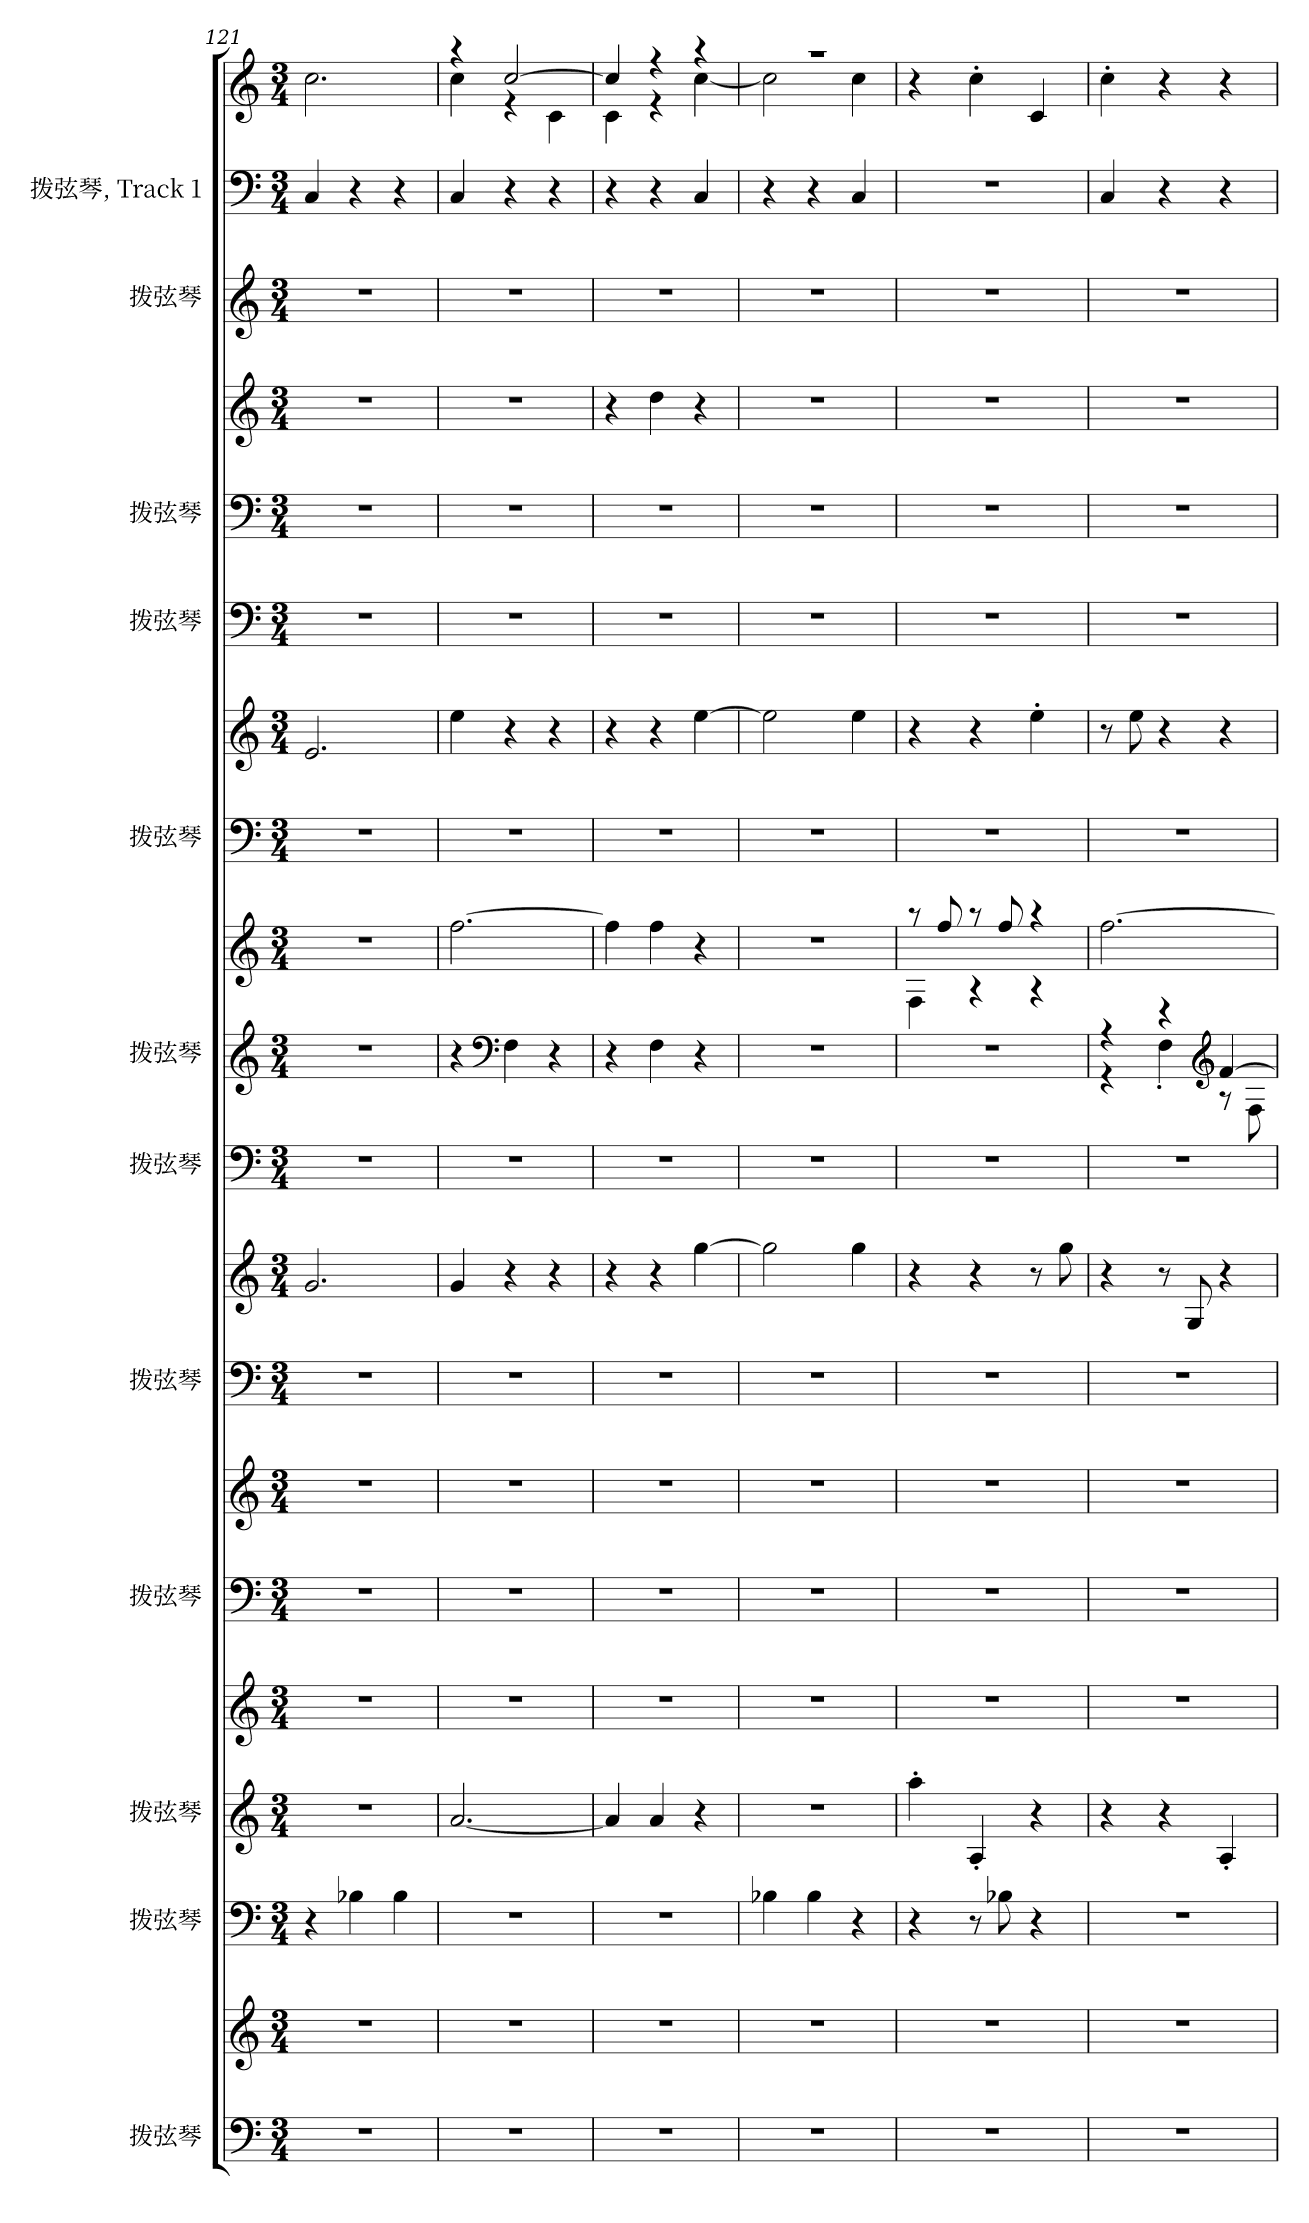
**kern	**kern	**kern	**kern	**kern	**kern	**kern	**kern	**kern	**kern	**kern	**kern	**kern	**kern	**kern	**kern	**kern	**kern	**kern	**kern
*part12	*part12	*part11	*part10	*part10	*part9	*part9	*part8	*part8	*part7	*part6	*part6	*part5	*part5	*part4	*part3	*part3	*part2	*part1	*part1
*staff20	*staff19	*staff18	*staff17	*staff16	*staff15	*staff14	*staff13	*staff12	*staff11	*staff10	*staff9	*staff8	*staff7	*staff6	*staff5	*staff4	*staff3	*staff2	*staff1
*I"拨弦琴	*	*I"拨弦琴	*I"拨弦琴	*	*I"拨弦琴	*	*I"拨弦琴	*	*I"拨弦琴	*I"拨弦琴	*	*I"拨弦琴	*	*I"拨弦琴	*I"拨弦琴	*	*I"拨弦琴	*I"拨弦琴, Track 1	*
*clefF4	*clefG2	*clefF4	*clefG2	*clefG2	*clefF4	*clefG2	*clefF4	*clefG2	*clefF4	*clefG2	*clefG2	*clefF4	*clefG2	*clefF4	*clefF4	*clefG2	*clefG2	*clefF4	*clefG2
*k[]	*k[]	*k[]	*k[]	*k[]	*k[]	*k[]	*k[]	*k[]	*k[]	*k[]	*k[]	*k[]	*k[]	*k[]	*k[]	*k[]	*k[]	*k[]	*k[]
*M3/4	*M3/4	*M3/4	*M3/4	*M3/4	*M3/4	*M3/4	*M3/4	*M3/4	*M3/4	*M3/4	*M3/4	*M3/4	*M3/4	*M3/4	*M3/4	*M3/4	*M3/4	*M3/4	*M3/4
=121	=121	=121	=121	=121	=121	=121	=121	=121	=121	=121	=121	=121	=121	=121	=121	=121	=121	=121	=121
2.r	2.r	4r	2.r	2.r	2.r	2.r	2.r	2.g/	2.r	2.r	2.r	2.r	2.e/	2.r	2.r	2.r	2.r	4C/	2.cc\
.	.	4B-X\	.	.	.	.	.	.	.	.	.	.	.	.	.	.	.	4r	.
.	.	4B-\	.	.	.	.	.	.	.	.	.	.	.	.	.	.	.	4r	.
=122	=122	=122	=122	=122	=122	=122	=122	=122	=122	=122	=122	=122	=122	=122	=122	=122	=122	=122	=122
*	*	*	*	*	*	*	*	*	*	*	*	*	*	*	*	*	*	*	*^
2.r	2.r	2.r	[2.a/	2.r	2.r	2.r	2.r	4g/	2.r	4r	[2.ff\	2.r	4ee\	2.r	2.r	2.r	2.r	4C/	4r	4cc\
*	*	*	*	*	*	*	*	*	*	*clefF4	*	*	*	*	*	*	*	*	*	*
.	.	.	.	.	.	.	.	4r	.	4F\	.	.	4r	.	.	.	.	4r	[2cc/	4r
.	.	.	.	.	.	.	.	4r	.	4r	.	.	4r	.	.	.	.	4r	.	4c\
=123	=123	=123	=123	=123	=123	=123	=123	=123	=123	=123	=123	=123	=123	=123	=123	=123	=123	=123	=123	=123
2.r	2.r	2.r	4a/]	2.r	2.r	2.r	2.r	4r	2.r	4r	4ff\]	2.r	4r	2.r	2.r	4r	2.r	4r	4cc/]	4c\
.	.	.	4a/	.	.	.	.	4r	.	4F\	4ff\	.	4r	.	.	4dd\	.	4r	4r	4r
.	.	.	4r	.	.	.	.	[4gg\	.	4r	4r	.	[4ee\	.	.	4r	.	4C/	4r	[4cc\
!!LO:PB:g=z	!!
=124	=124	=124	=124	=124	=124	=124	=124	=124	=124	=124	=124	=124	=124	=124	=124	=124	=124	=124	=124	=124
2.r	2.r	4B-X\	2.r	2.r	2.r	2.r	2.r	2gg\]	2.r	2.r	2.r	2.r	2ee\]	2.r	2.r	2.r	2.r	4r	2.r	2cc\]
.	.	4B-\	.	.	.	.	.	.	.	.	.	.	.	.	.	.	.	4r	.	.
.	.	4r	.	.	.	.	.	4gg\	.	.	.	.	4ee\	.	.	.	.	4C/	.	4cc\
*	*	*	*	*	*	*	*	*	*	*	*	*	*	*	*	*	*	*	*v	*v
=125	=125	=125	=125	=125	=125	=125	=125	=125	=125	=125	=125	=125	=125	=125	=125	=125	=125	=125	=125
*	*	*	*	*	*	*	*	*	*	*	*^	*	*	*	*	*	*	*	*
2.r	2.r	4r	4aa'\	2.r	2.r	2.r	2.r	4r	2.r	2.r	8r	4F\	2.r	4r	2.r	2.r	2.r	2.r	2.r	4r
.	.	.	.	.	.	.	.	.	.	.	8ff/	.	.	.	.	.	.	.	.	.
.	.	8r	4A'/	.	.	.	.	4r	.	.	8r	4r	.	4r	.	.	.	.	.	4cc'\
.	.	8B-X\	.	.	.	.	.	.	.	.	8ff/	.	.	.	.	.	.	.	.	.
.	.	4r	4r	.	.	.	.	8r	.	.	4r	4r	.	4ee'\	.	.	.	.	.	4c/
.	.	.	.	.	.	.	.	8gg\	.	.	.	.	.	.	.	.	.	.	.	.
*	*	*	*	*	*	*	*	*	*	*	*v	*v	*	*	*	*	*	*	*	*
=126	=126	=126	=126	=126	=126	=126	=126	=126	=126	=126	=126	=126	=126	=126	=126	=126	=126	=126	=126
*	*	*	*	*	*	*	*	*	*	*^	*	*	*	*	*	*	*	*	*
2.r	2.r	2.r	4r	2.r	2.r	2.r	2.r	4r	2.r	4r	4r	[2.ff\	2.r	8r	2.r	2.r	2.r	2.r	4C/	4cc'\
.	.	.	.	.	.	.	.	.	.	.	.	.	.	8ee\	.	.	.	.	.	.
.	.	.	4r	.	.	.	.	8r	.	4r	4F'\	.	.	4r	.	.	.	.	4r	4r
.	.	.	.	.	.	.	.	8G/	.	.	.	.	.	.	.	.	.	.	.	.
*	*	*	*	*	*	*	*	*	*	*clefG2	*	*	*	*	*	*	*	*	*	*
.	.	.	4A'/	.	.	.	.	4r	.	[4f/	8r	.	.	4r	.	.	.	.	4r	4r
.	.	.	.	.	.	.	.	.	.	.	8F\	.	.	.	.	.	.	.	.	.
*	*	*	*	*	*	*	*	*	*	*v	*v	*	*	*	*	*	*	*	*	*
=	=	=	=	=	=	=	=	=	=	=	=	=	=	=	=	=	=	=	=
*-	*-	*-	*-	*-	*-	*-	*-	*-	*-	*-	*-	*-	*-	*-	*-	*-	*-	*-	*-
